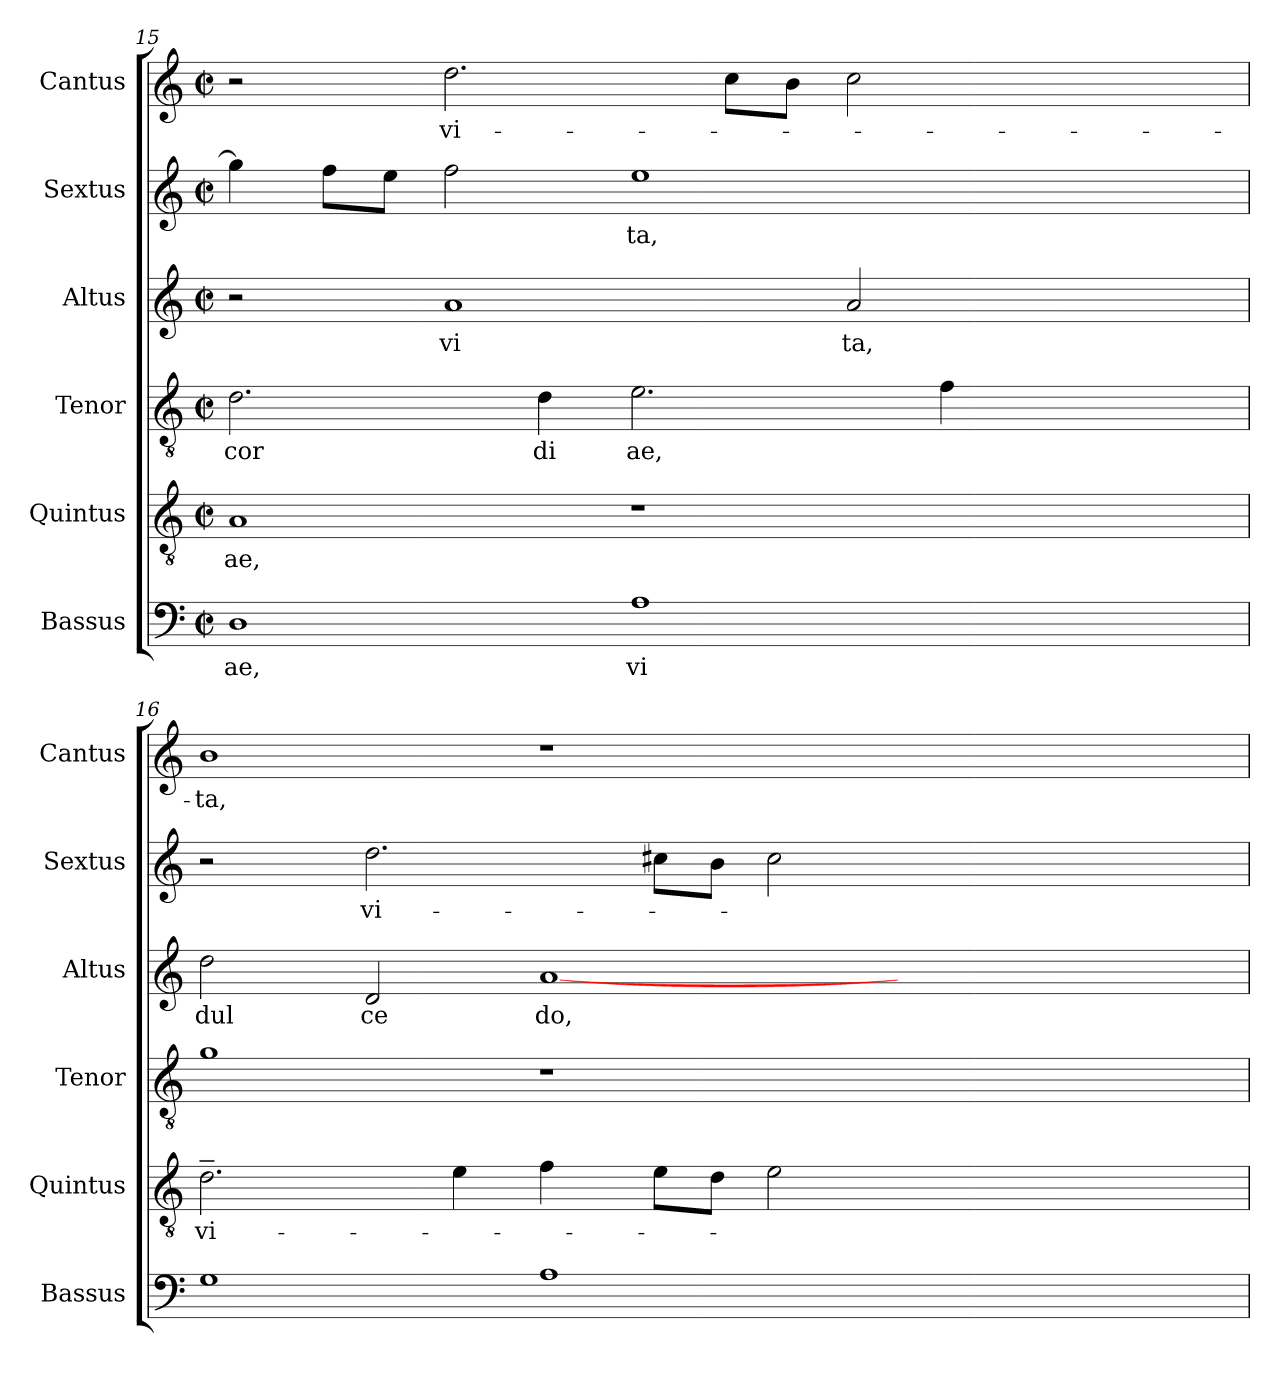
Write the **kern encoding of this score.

**kern	**text	**kern	**text	**kern	**text	**kern	**text	**kern	**text	**kern	**text
*part6	*part6	*part5	*part5	*part4	*part4	*part3	*part3	*part2	*part2	*part1	*part1
*staff6	*staff6	*staff5	*staff5	*staff4	*staff4	*staff3	*staff3	*staff2	*staff2	*staff1	*staff1
*I"Bassus	*	*I"Quintus	*	*I"Tenor	*	*I"Altus	*	*I"Sextus	*	*I"Cantus	*
*I'Bassus	*	*I'Quintus	*	*I'Tenor	*	*I'Altus	*	*I'Sextus	*	*I'Cantus	*
*clefF4	*	*clefGv2	*	*clefGv2	*	*clefG2	*	*clefG2	*	*clefG2	*
*M2/2	*	*M2/2	*	*M2/2	*	*M2/2	*	*M2/2	*	*M2/2	*
*met(c|)	*	*met(c|)	*	*met(c|)	*	*met(c|)	*	*met(c|)	*	*met(c|)	*
=15	=15	=15	=15	=15	=15	=15	=15	=15	=15	=15	=15
!	!LO:LY:b:cj	!	!LO:LY:b:cj	!	!LO:LY:b:cj	!	!	!	!	!	!
1D	ae,	1A	ae,	2.d\	cor	2r	.	4gg\]	.	2r	.
.	.	.	.	.	.	.	.	8ff\L	.	.	.
.	.	.	.	.	.	.	.	8ee\J	.	.	.
!	!	!	!	!	!	!	!LO:LY:b:cj	!	!	!	!LO:LY:b:cj
.	.	.	.	.	.	1a	vi	2ff\	.	2.dd\	vi-
!	!	!	!	!	!LO:LY:b:cj	!	!	!	!	!	!
.	.	.	.	4d\	di	.	.	.	.	.	.
!	!LO:LY:b:cj	!LO:N:vis=1	!	!	!LO:LY:b	!	!	!	!LO:LY:b:cj	!	!
1A	vi	0r	.	2.e\	ae,	.	.	1ee	-ta,	.	.
.	.	.	.	.	.	.	.	.	.	8cc\L	.
.	.	.	.	.	.	.	.	.	.	8b\J	.
!	!	!	!	!	!	!	!LO:LY:b:cj	!	!	!	!
.	.	.	.	.	.	2a/	ta,	.	.	2cc\	.
.	.	.	.	4f\	.	.	.	.	.	.	.
1ryy	.	.	.	1ryy	.	1ryy	.	1ryy	.	1ryy	.
!!LO:PB:g=z
=16	=16	=16	=16	=16	=16	=16	=16	=16	=16	=16	=16
!	!	!	!LO:LY:b:cj	!	!	!	!LO:LY:b:cj	!	!	!	!LO:LY:b:cj
*^	*	*	*	*	*	*	*	*	*	*	*
1G	16.ryy	.	2.d~>\	vi-	1g	.	2dd\	dul	2r	.	1b	-ta,
.	1ryy	.	.	.	.	.	.	.	.	.	.	.
!	!	!	!	!	!	!	!	!LO:LY:b:cj	!	!LO:LY:b:cj	!	!
.	.	.	.	.	.	.	2d/	ce	2.dd\	vi-	.	.
.	.	.	4e\	.	.	.	.	.	.	.	.	.
!	!	!	!	!	!LO:N:vis=1	!	!	!LO:LY:b:cj	!	!	!LO:N:vis=1	!
1A	.	.	4f\	.	0r	.	[<1a	do,	.	.	0r	.
.	1ryy	.	.	.	.	.	.	.	.	.	.	.
.	.	.	8e\L	.	.	.	.	.	8cc#\L	.	.	.
.	.	.	8d\J	.	.	.	.	.	8b\J	.	.	.
.	.	.	2e\	.	.	.	.	.	2cc#\	.	.	.
1ryy	.	.	1ryy	.	.	.	1ryy	.	1ryy	.	.	.
.	2ryy	.	.	.	.	.	.	.	.	.	.	.
.	4ryy	.	.	.	.	.	.	.	.	.	.	.
.	8ryy	.	.	.	.	.	.	.	.	.	.	.
.	32ryy	.	.	.	.	.	.	.	.	.	.	.
*v	*v	*	*	*	*	*	*	*	*	*	*	*
=	=	=	=	=	=	=	=	=	=	=	=
*-	*-	*-	*-	*-	*-	*-	*-	*-	*-	*-	*-
